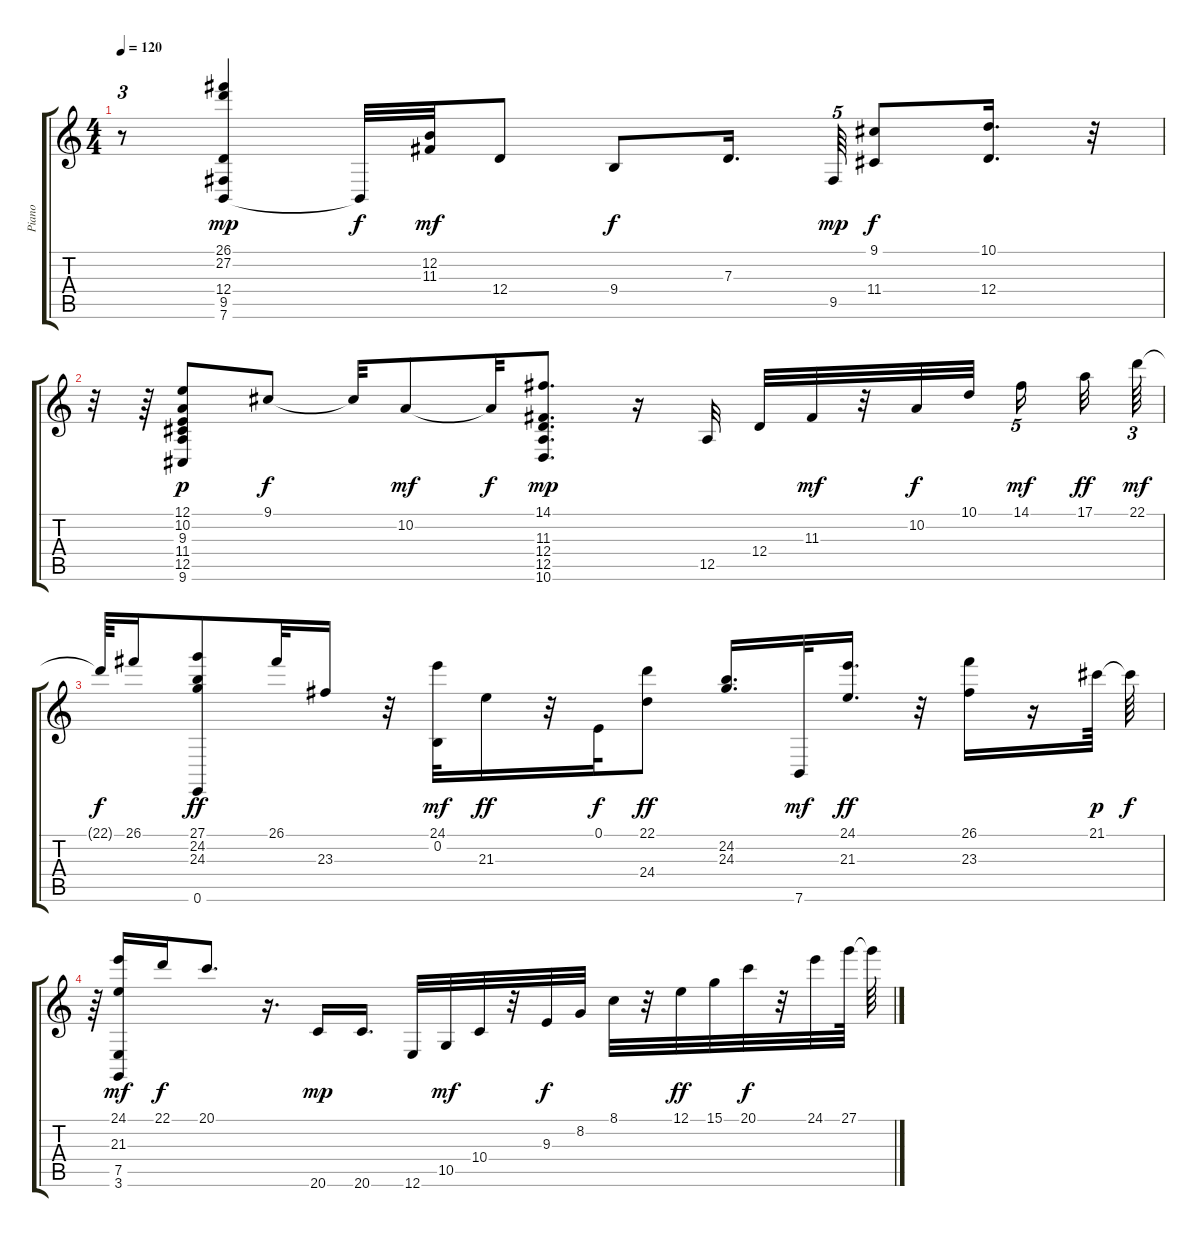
\track ("Piano" "Piano") {instrument acousticgrandpiano}
\staff {score tabs}
\tuning (E4 B3 G3 D3 A2 E2) {hide}
\ts (4 4)
\tempo 120
\clef g2
\ks c
r.8{tu (3 2) dy f} (26.1 27.2 12.4 9.5 7.6).4{dy mp} 7.6{t}.32{dy f} (12.2 11.3).32{dy mf} 12.4.8 9.4.8{dy f} 7.3.16{d} 9.5.64{tu (5 4) dy mp} (9.1 11.4).8{dy f} (10.1 12.4).16{d} r.32 |
r.32 r.64 (12.1 10.2 9.3 11.4 12.5 9.6).8{dy p} 9.1.8{dy f} 9.1{t}.32 10.2.8{dy mf} 10.2{t}.32{dy f} (14.1 11.3 12.4 12.5 10.6).8{d dy mp} r.16 12.5.32 12.4.32 11.3.32{dy mf} r.32 10.2.32{dy f} 10.1.32 14.1.16{tu (5 4) dy mf} 17.1.32{dy ff} 22.1.64{tu (3 2) dy mf} |
22.1{t}.64{dy f} 26.1.16 (27.1 24.2 24.3 0.6).8{dy ff} 26.1.32 23.3.16 r.32 (24.1 0.2).32{dy mf} 21.3.16{dy ff} r.32 0.1.32{dy f} (22.1 24.4).8{dy ff} (24.2 24.3).16{d} 7.6.32{dy mf} (24.1 21.3).16{d dy ff} r.32 (26.1 23.3).16 r.16 21.1.64{dy p} 21.1{t}.64{dy f} |
r.64 (24.1 21.3 7.5 3.6).16{dy mf} 22.1.16{dy f} 20.1.8{d} r.16{d} 20.6.16{dy mp} 20.6.16{d} 12.6.32 10.5.32{dy mf} 10.4.32 r.32 9.3.32{dy f} 8.2.32 8.1.32 r.32 12.1.32{dy ff} 15.1.32 20.1.32{dy f} r.32 24.1.32 27.1.64 27.1{t}.64
